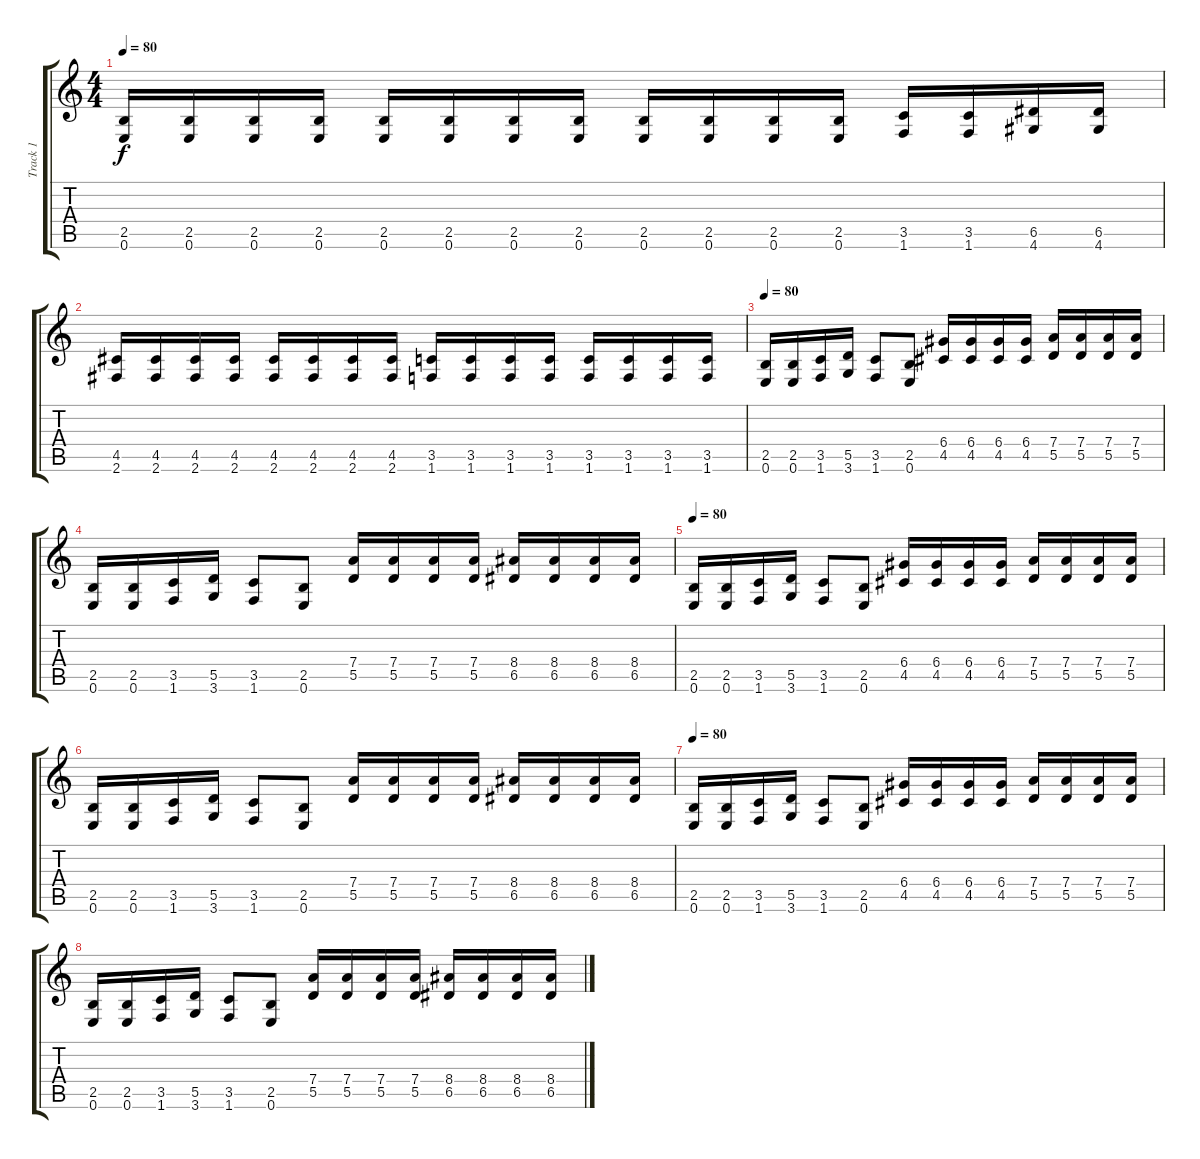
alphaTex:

\track ("Track 1" "Track 1") {instrument distortionguitar}
\staff {score tabs}
\tuning (E4 B3 G3 D3 A2 E2) {hide}
\ts (4 4)
\tempo 80
\clef g2
\ks c
(2.5 0.6).16{dy f} (2.5 0.6).16 (2.5 0.6).16 (2.5 0.6).16 (2.5 0.6).16 (2.5 0.6).16 (2.5 0.6).16 (2.5 0.6).16 (2.5 0.6).16 (2.5 0.6).16 (2.5 0.6).16 (2.5 0.6).16 (3.5 1.6).16 (3.5 1.6).16 (6.5 4.6).16 (6.5 4.6).16 |
(4.5 2.6).16 (4.5 2.6).16 (4.5 2.6).16 (4.5 2.6).16 (4.5 2.6).16 (4.5 2.6).16 (4.5 2.6).16 (4.5 2.6).16 (3.5 1.6).16 (3.5 1.6).16 (3.5 1.6).16 (3.5 1.6).16 (3.5 1.6).16 (3.5 1.6).16 (3.5 1.6).16 (3.5 1.6).16 |
\tempo 90
\tempo 80
(2.5 0.6).16 (2.5 0.6).16 (3.5 1.6).16 (5.5 3.6).16 (3.5 1.6).8 (2.5 0.6).8 (6.4 4.5).16 (6.4 4.5).16 (6.4 4.5).16 (6.4 4.5).16 (7.4 5.5).16 (7.4 5.5).16 (7.4 5.5).16 (7.4 5.5).16 |
(2.5 0.6).16 (2.5 0.6).16 (3.5 1.6).16 (5.5 3.6).16 (3.5 1.6).8 (2.5 0.6).8 (7.4 5.5).16 (7.4 5.5).16 (7.4 5.5).16 (7.4 5.5).16 (8.4 6.5).16 (8.4 6.5).16 (8.4 6.5).16 (8.4 6.5).16 |
\tempo 80
(2.5 0.6).16 (2.5 0.6).16 (3.5 1.6).16 (5.5 3.6).16 (3.5 1.6).8 (2.5 0.6).8 (6.4 4.5).16 (6.4 4.5).16 (6.4 4.5).16 (6.4 4.5).16 (7.4 5.5).16 (7.4 5.5).16 (7.4 5.5).16 (7.4 5.5).16 |
(2.5 0.6).16 (2.5 0.6).16 (3.5 1.6).16 (5.5 3.6).16 (3.5 1.6).8 (2.5 0.6).8 (7.4 5.5).16 (7.4 5.5).16 (7.4 5.5).16 (7.4 5.5).16 (8.4 6.5).16 (8.4 6.5).16 (8.4 6.5).16 (8.4 6.5).16 |
\tempo 80
(2.5 0.6).16 (2.5 0.6).16 (3.5 1.6).16 (5.5 3.6).16 (3.5 1.6).8 (2.5 0.6).8 (6.4 4.5).16 (6.4 4.5).16 (6.4 4.5).16 (6.4 4.5).16 (7.4 5.5).16 (7.4 5.5).16 (7.4 5.5).16 (7.4 5.5).16 |
(2.5 0.6).16 (2.5 0.6).16 (3.5 1.6).16 (5.5 3.6).16 (3.5 1.6).8 (2.5 0.6).8 (7.4 5.5).16 (7.4 5.5).16 (7.4 5.5).16 (7.4 5.5).16 (8.4 6.5).16 (8.4 6.5).16 (8.4 6.5).16 (8.4 6.5).16
